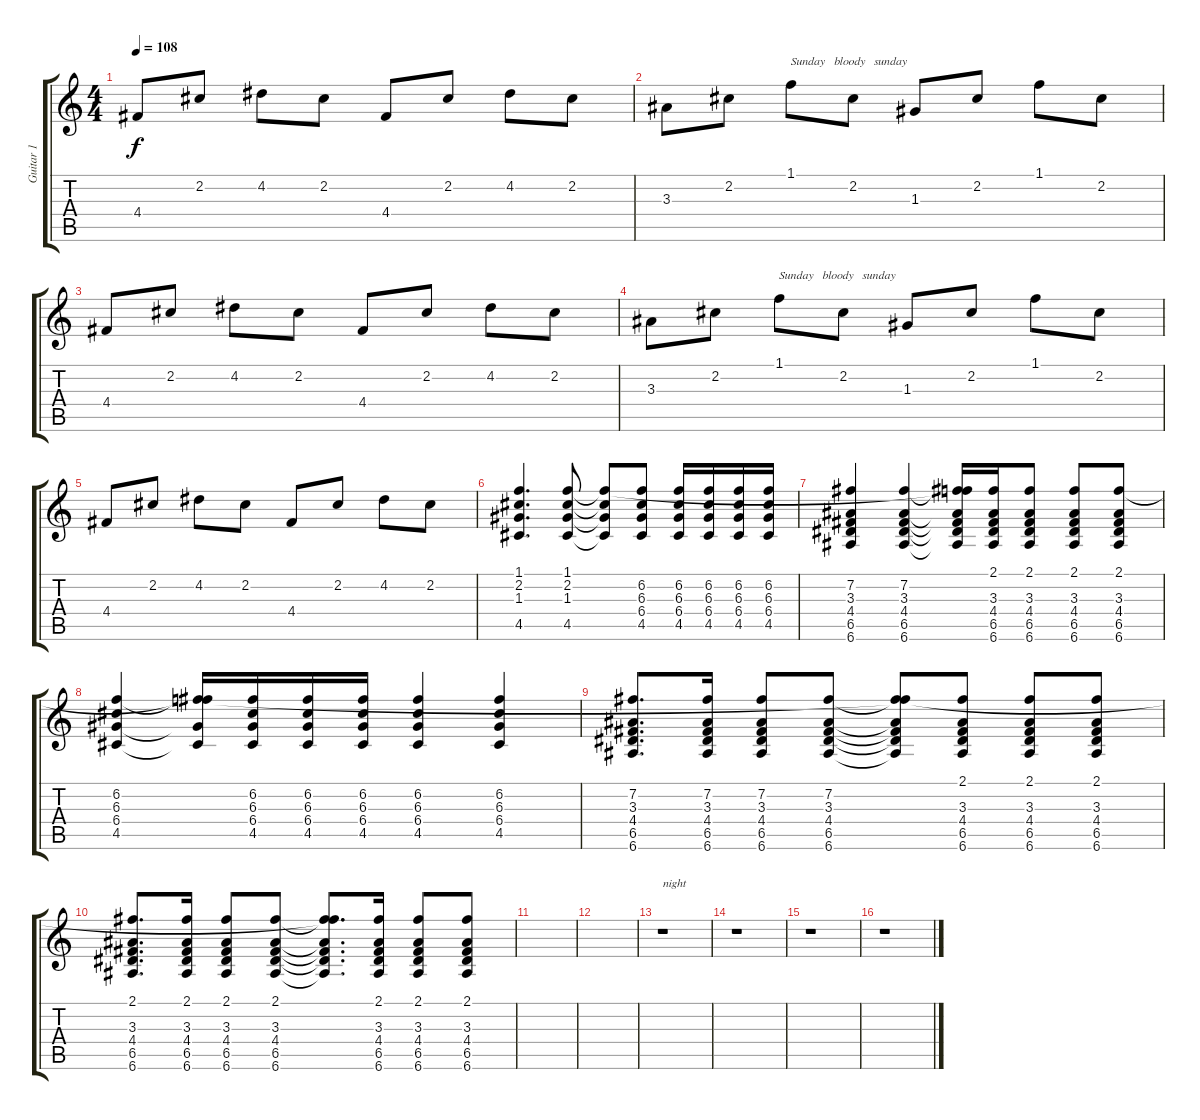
\track ("Guitar 1" "Guitar 1") {instrument electricguitarclean}
\staff {score tabs}
\tuning (E4 B3 G3 D3 A2 E2) {hide}
\ts (4 4)
\tempo 108
\clef g2
\ks c
4.4.8{dy f} 2.2.8 4.2.8 2.2.8 4.4.8 2.2.8 4.2.8 2.2.8 |
3.3.8 2.2.8 1.1.8{txt "Sunday   bloody   sunday"} 2.2.8 1.3.8 2.2.8 1.1.8 2.2.8 |
4.4.8 2.2.8 4.2.8 2.2.8 4.4.8 2.2.8 4.2.8 2.2.8 |
3.3.8 2.2.8 1.1.8{txt "Sunday   bloody   sunday"} 2.2.8 1.3.8 2.2.8 1.1.8 2.2.8 |
4.4.8 2.2.8 4.2.8 2.2.8 4.4.8 2.2.8 4.2.8 2.2.8 |
(1.1 2.2 1.3 4.5).4{d} (1.1 2.2 1.3 4.5).8 (1.1{t} 2.2{t} 1.3{t} 4.5{t}).8 (6.2 6.3 6.4 4.5).8 (6.2 6.3 6.4 4.5).16 (6.2 6.3 6.4 4.5).16 (6.2 6.3 6.4 4.5).16 (6.2 6.3 6.4 4.5).16 |
(7.2 3.3 4.4 6.5 6.6).4 (7.2 3.3 4.4 6.5 6.6).4 (1.1{t} 7.2{t} 3.3{t} 4.4{t} 6.5{t} 6.6{t}).16 (2.1 3.3 4.4 6.5 6.6).16 (2.1 3.3 4.4 6.5 6.6).8 (2.1 3.3 4.4 6.5 6.6).8 (2.1 3.3 4.4 6.5 6.6).8 |
(6.2 6.3 6.4 4.5).4 (2.1{t} 6.2{t} 6.4{t} 4.5{t}).16 (6.2 6.3 6.4 4.5).16 (6.2 6.3 6.4 4.5).16 (6.2 6.3 6.4 4.5).16 (6.2 6.3 6.4 4.5).4 (6.2 6.3 6.4 4.5).4 |
(7.2 3.3 4.4 6.5 6.6).8{d} (7.2 3.3 4.4 6.5 6.6).16 (7.2 3.3 4.4 6.5 6.6).8 (7.2 3.3 4.4 6.5 6.6).8 (2.1{t} 7.2{t} 3.3{t} 4.4{t} 6.5{t} 6.6{t}).8 (2.1 3.3 4.4 6.5 6.6).8 (2.1 3.3 4.4 6.5 6.6).8 (2.1 3.3 4.4 6.5 6.6).8 |
(2.1 3.3 4.4 6.5 6.6).8{d} (2.1 3.3 4.4 6.5 6.6).16 (2.1 3.3 4.4 6.5 6.6).8 (2.1 3.3 4.4 6.5 6.6).8 (2.1{t} 7.2{t} 3.3{t} 4.4{t} 6.5{t} 6.6{t}).8{d} (2.1 3.3 4.4 6.5 6.6).16 (2.1 3.3 4.4 6.5 6.6).8 (2.1 3.3 4.4 6.5 6.6).8 |
|
|
r.1{txt "night"} |
r.1 |
r.1 |
r.1
